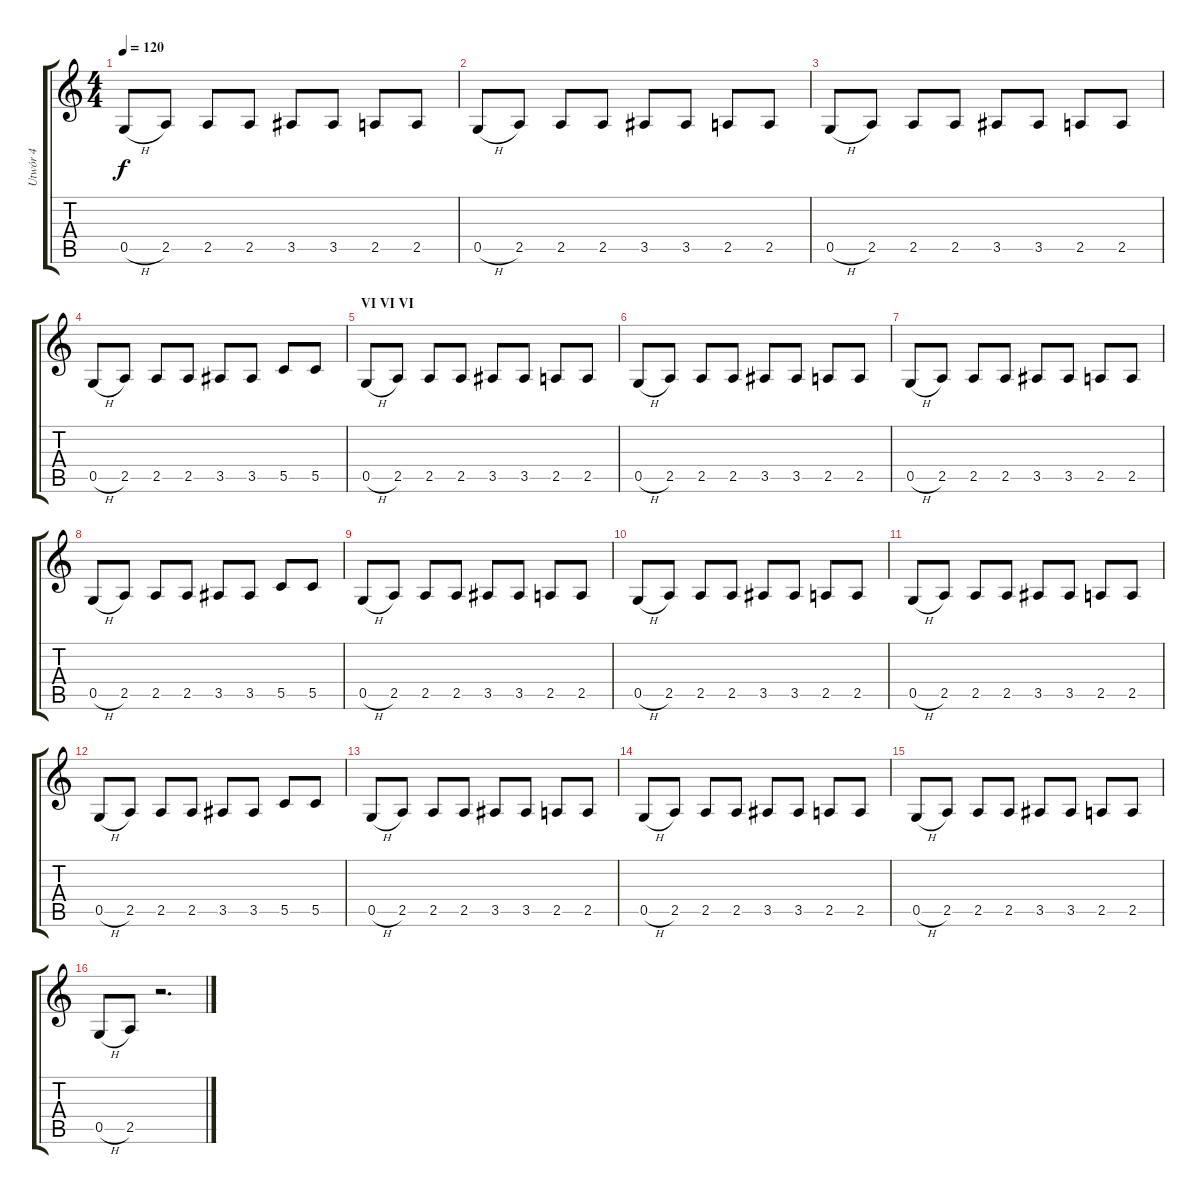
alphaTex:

\track ("Utwór 4" "Utwór 4") {instrument electricguitarmuted}
\staff {score tabs}
\tuning (D4 A3 F3 C3 G2 D2) {hide}
\ts (4 4)
\tempo 120
\clef g2
\ks c
0.5{h}.8{dy f} 2.5.8 2.5.8 2.5.8 3.5.8 3.5.8 2.5.8 2.5.8 |
0.5{h}.8 2.5.8 2.5.8 2.5.8 3.5.8 3.5.8 2.5.8 2.5.8 |
0.5{h}.8 2.5.8 2.5.8 2.5.8 3.5.8 3.5.8 2.5.8 2.5.8 |
0.5{h}.8 2.5.8 2.5.8 2.5.8 3.5.8 3.5.8 5.5.8 5.5.8 |
\section ("" "VI VI VI")
0.5{h}.8{volume 10 instrument electricguitarmuted} 2.5.8 2.5.8 2.5.8 3.5.8 3.5.8 2.5.8 2.5.8 |
0.5{h}.8 2.5.8 2.5.8 2.5.8 3.5.8 3.5.8 2.5.8 2.5.8 |
0.5{h}.8 2.5.8 2.5.8 2.5.8 3.5.8 3.5.8 2.5.8 2.5.8 |
0.5{h}.8 2.5.8 2.5.8 2.5.8 3.5.8 3.5.8 5.5.8 5.5.8 |
0.5{h}.8 2.5.8 2.5.8 2.5.8 3.5.8 3.5.8 2.5.8 2.5.8 |
0.5{h}.8 2.5.8 2.5.8 2.5.8 3.5.8 3.5.8 2.5.8 2.5.8 |
0.5{h}.8 2.5.8 2.5.8 2.5.8 3.5.8 3.5.8 2.5.8 2.5.8 |
0.5{h}.8 2.5.8 2.5.8 2.5.8 3.5.8 3.5.8 5.5.8 5.5.8 |
0.5{h}.8 2.5.8 2.5.8 2.5.8 3.5.8 3.5.8 2.5.8 2.5.8 |
0.5{h}.8 2.5.8 2.5.8 2.5.8 3.5.8 3.5.8 2.5.8 2.5.8 |
0.5{h}.8 2.5.8 2.5.8 2.5.8 3.5.8 3.5.8 2.5.8 2.5.8 |
0.5{h}.8 2.5.8 r.2{d}
